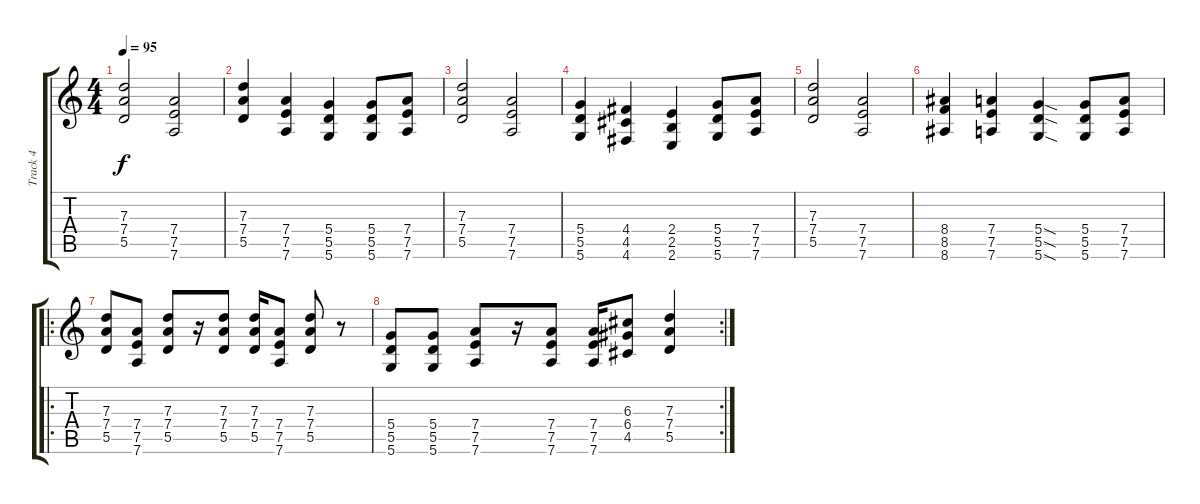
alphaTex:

\track ("Track 4" "Track 4") {instrument distortionguitar}
\staff {score tabs}
\tuning (E4 B3 G3 D3 A2 D2) {hide}
\ts (4 4)
\tempo 95
\clef g2
\ks c
(7.3 7.4 5.5).2{dy f} (7.4 7.5 7.6).2 |
(7.3 7.4 5.5).4 (7.4 7.5 7.6).4 (5.4 5.5 5.6).4 (5.4 5.5 5.6).8 (7.4 7.5 7.6).8 |
(7.3 7.4 5.5).2 (7.4 7.5 7.6).2 |
(5.4 5.5 5.6).4 (4.4 4.5 4.6).4 (2.4 2.5 2.6).4 (5.4 5.5 5.6).8 (7.4 7.5 7.6).8 |
(7.3 7.4 5.5).2 (7.4 7.5 7.6).2 |
(8.4 8.5 8.6).4 (7.4 7.5 7.6).4 (5.4{sod} 5.5{sod} 5.6{sod}).4 (5.4 5.5 5.6).8 (7.4 7.5 7.6).8 |
\ro
(7.3 7.4 5.5).8 (7.4 7.5 7.6).8 (7.3 7.4 5.5).8 r.16 (7.3 7.4 5.5).8 (7.3 7.4 5.5).16 (7.4 7.5 7.6).8 (7.3 7.4 5.5).8 r.8 |
\rc 2
(5.4 5.5 5.6).8 (5.4 5.5 5.6).8 (7.4 7.5 7.6).8 r.16 (7.4 7.5 7.6).8 (7.4 7.5 7.6).16 (6.3 6.4 4.5).8 (7.3 7.4 5.5).4
